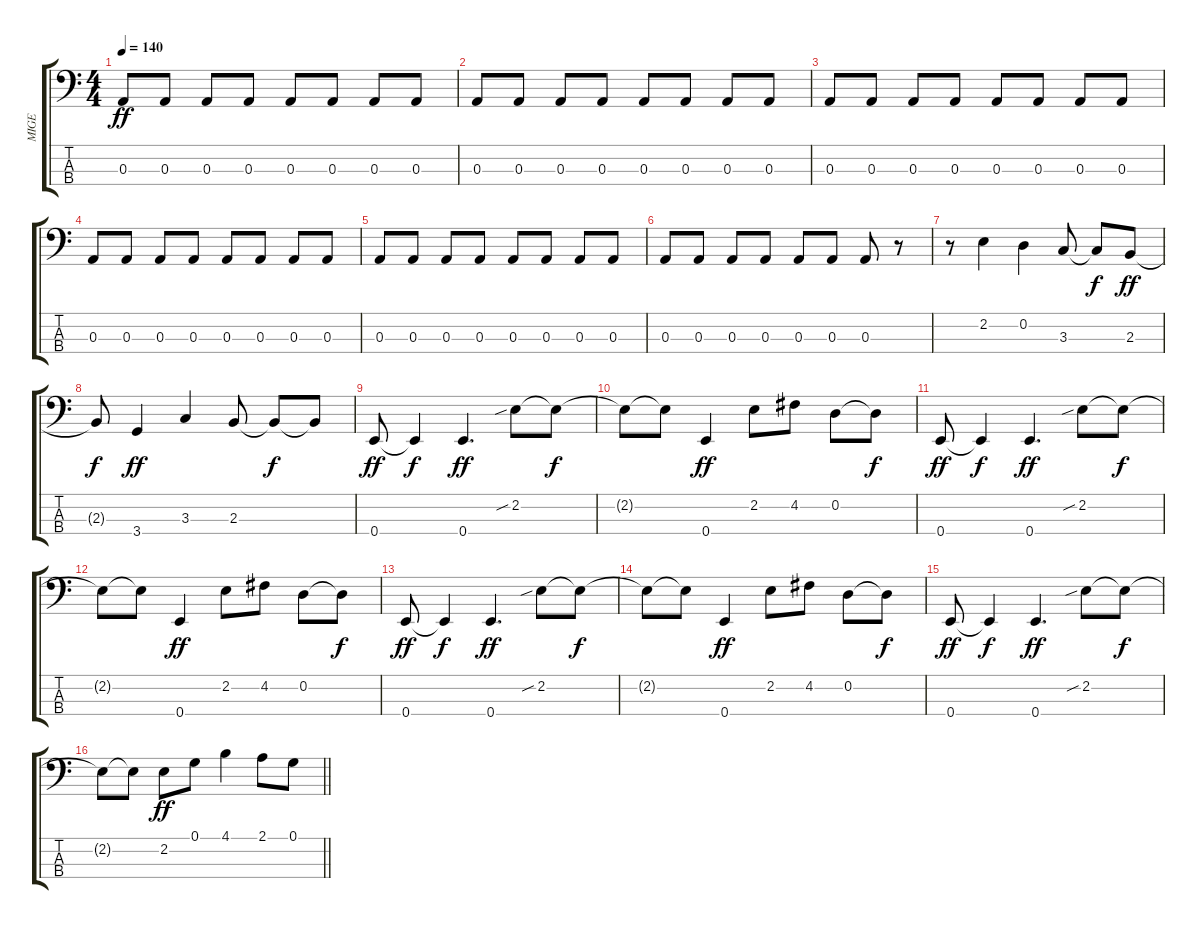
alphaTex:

\track ("MIGE" "MIGE") {instrument electricbassfinger}
\staff {score tabs}
\tuning (G2 D2 A1 E1) {hide}
\ts (4 4)
\tempo 140
\clef f4
\ks c
0.3.8{dy ff} 0.3.8 0.3.8 0.3.8 0.3.8 0.3.8 0.3.8 0.3.8 |
0.3.8 0.3.8 0.3.8 0.3.8 0.3.8 0.3.8 0.3.8 0.3.8 |
0.3.8 0.3.8 0.3.8 0.3.8 0.3.8 0.3.8 0.3.8 0.3.8 |
0.3.8 0.3.8 0.3.8 0.3.8 0.3.8 0.3.8 0.3.8 0.3.8 |
0.3.8 0.3.8 0.3.8 0.3.8 0.3.8 0.3.8 0.3.8 0.3.8 |
0.3.8 0.3.8 0.3.8 0.3.8 0.3.8 0.3.8 0.3.8 r.8 |
r.8 2.2.4 0.2.4 3.3.8 3.3{t}.8{dy f} 2.3.8{dy ff} |
2.3{t}.8{dy f} 3.4.4{dy ff} 3.3.4 2.3.8 2.3{t}.8{dy f} 2.3{t}.8 |
0.4.8{dy ff} 0.4{t}.4{dy f} 0.4.4{d dy ff} 2.2{sib}.8 2.2{t}.8{dy f} |
2.2{t}.8 2.2{t}.8 0.4.4{dy ff} 2.2.8 4.2.8 0.2.8 0.2{t}.8{dy f} |
0.4.8{dy ff} 0.4{t}.4{dy f} 0.4.4{d dy ff} 2.2{sib}.8 2.2{t}.8{dy f} |
2.2{t}.8 2.2{t}.8 0.4.4{dy ff} 2.2.8 4.2.8 0.2.8 0.2{t}.8{dy f} |
0.4.8{dy ff} 0.4{t}.4{dy f} 0.4.4{d dy ff} 2.2{sib}.8 2.2{t}.8{dy f} |
2.2{t}.8 2.2{t}.8 0.4.4{dy ff} 2.2.8 4.2.8 0.2.8 0.2{t}.8{dy f} |
0.4.8{dy ff} 0.4{t}.4{dy f} 0.4.4{d dy ff} 2.2{sib}.8 2.2{t}.8{dy f} |
\barLineRight lightlight
2.2{t}.8 2.2{t}.8 2.2.8{dy ff} 0.1.8 4.1.4 2.1.8 0.1.8
